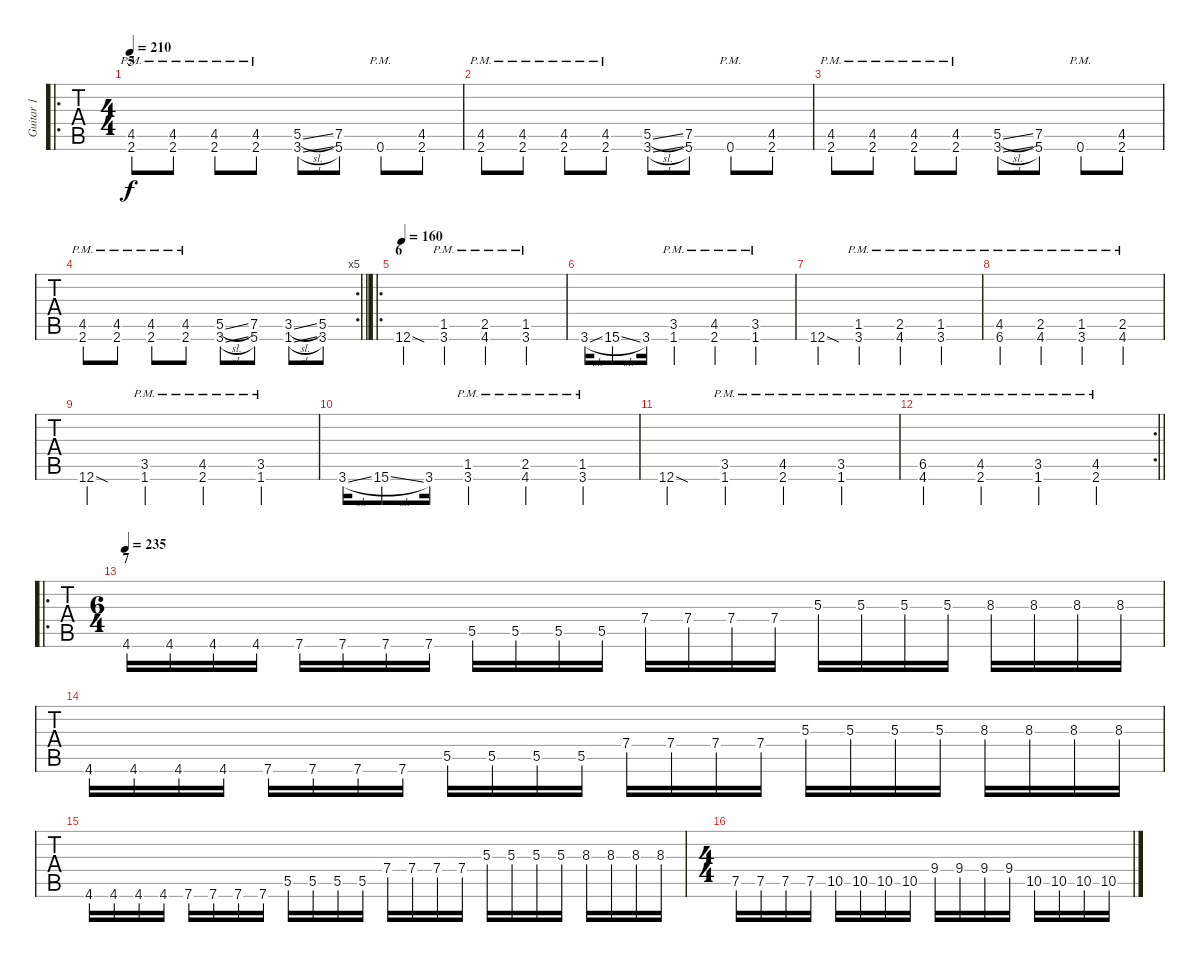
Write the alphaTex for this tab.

\track ("Guitar 1" "Guitar 1") {instrument distortionguitar}
\staff {tabs}
\tuning (Db4 Ab3 E3 B2 Gb2 Db2) {hide}
\ro
\ts (4 4)
\section ("" "5")
\tempo 210
\clef g2
\ks c
(4.5{pm} 2.6{pm}).8{dy f} (4.5{pm} 2.6{pm}).8 (4.5{pm} 2.6{pm}).8 (4.5{pm} 2.6{pm}).8 (5.5{sl} 3.6{sl}).8 (7.5 5.6).8 0.6{pm}.8 (4.5 2.6).8 |
(4.5{pm} 2.6{pm}).8 (4.5{pm} 2.6{pm}).8 (4.5{pm} 2.6{pm}).8 (4.5{pm} 2.6{pm}).8 (5.5{sl} 3.6{sl}).8 (7.5 5.6).8 0.6{pm}.8 (4.5 2.6).8 |
(4.5{pm} 2.6{pm}).8 (4.5{pm} 2.6{pm}).8 (4.5{pm} 2.6{pm}).8 (4.5{pm} 2.6{pm}).8 (5.5{sl} 3.6{sl}).8 (7.5 5.6).8 0.6{pm}.8 (4.5 2.6).8 |
\rc 5
\barLineRight lightlight
(4.5{pm} 2.6{pm}).8 (4.5{pm} 2.6{pm}).8 (4.5{pm} 2.6{pm}).8 (4.5{pm} 2.6{pm}).8 (5.5{sl} 3.6{sl}).8 (7.5 5.6).8 (3.5{sl} 1.6{sl}).8 (5.5 3.6).8 |
\ro
\section ("" "6")
\tempo 160
12.6{sod}.4 (1.5{pm} 3.6{pm}).4 (2.5{pm} 4.6{pm}).4 (1.5{pm} 3.6{pm}).4 |
3.6{sl}.16 15.6{sl}.8 3.6.16 (3.5{pm} 1.6{pm}).4 (4.5{pm} 2.6{pm}).4 (3.5{pm} 1.6{pm}).4 |
12.6{sod}.4 (1.5{pm} 3.6{pm}).4 (2.5{pm} 4.6{pm}).4 (1.5{pm} 3.6{pm}).4 |
(4.5{pm} 6.6{pm}).4 (2.5{pm} 4.6{pm}).4 (1.5{pm} 3.6{pm}).4 (2.5{pm} 4.6{pm}).4 |
12.6{sod}.4 (3.5{pm} 1.6{pm}).4 (4.5{pm} 2.6{pm}).4 (3.5{pm} 1.6{pm}).4 |
3.6{sl}.16 15.6{sl}.8 3.6.16 (1.5{pm} 3.6{pm}).4 (2.5{pm} 4.6{pm}).4 (1.5{pm} 3.6{pm}).4 |
12.6{sod}.4 (3.5{pm} 1.6{pm}).4 (4.5{pm} 2.6{pm}).4 (3.5{pm} 1.6{pm}).4 |
\rc 2
\barLineRight lightlight
(6.5{pm} 4.6{pm}).4 (4.5{pm} 2.6{pm}).4 (3.5{pm} 1.6{pm}).4 (4.5{pm} 2.6{pm}).4 |
\ro
\ts (6 4)
\section ("" "7")
\tempo 235
4.6.16 4.6.16 4.6.16 4.6.16 7.6.16 7.6.16 7.6.16 7.6.16 5.5.16 5.5.16 5.5.16 5.5.16 7.4.16 7.4.16 7.4.16 7.4.16 5.3.16 5.3.16 5.3.16 5.3.16 8.3.16 8.3.16 8.3.16 8.3.16 |
4.6.16 4.6.16 4.6.16 4.6.16 7.6.16 7.6.16 7.6.16 7.6.16 5.5.16 5.5.16 5.5.16 5.5.16 7.4.16 7.4.16 7.4.16 7.4.16 5.3.16 5.3.16 5.3.16 5.3.16 8.3.16 8.3.16 8.3.16 8.3.16 |
4.6.16 4.6.16 4.6.16 4.6.16 7.6.16 7.6.16 7.6.16 7.6.16 5.5.16 5.5.16 5.5.16 5.5.16 7.4.16 7.4.16 7.4.16 7.4.16 5.3.16 5.3.16 5.3.16 5.3.16 8.3.16 8.3.16 8.3.16 8.3.16 |
\ts (4 4)
7.5.16 7.5.16 7.5.16 7.5.16 10.5.16 10.5.16 10.5.16 10.5.16 9.4.16 9.4.16 9.4.16 9.4.16 10.5.16 10.5.16 10.5.16 10.5.16
